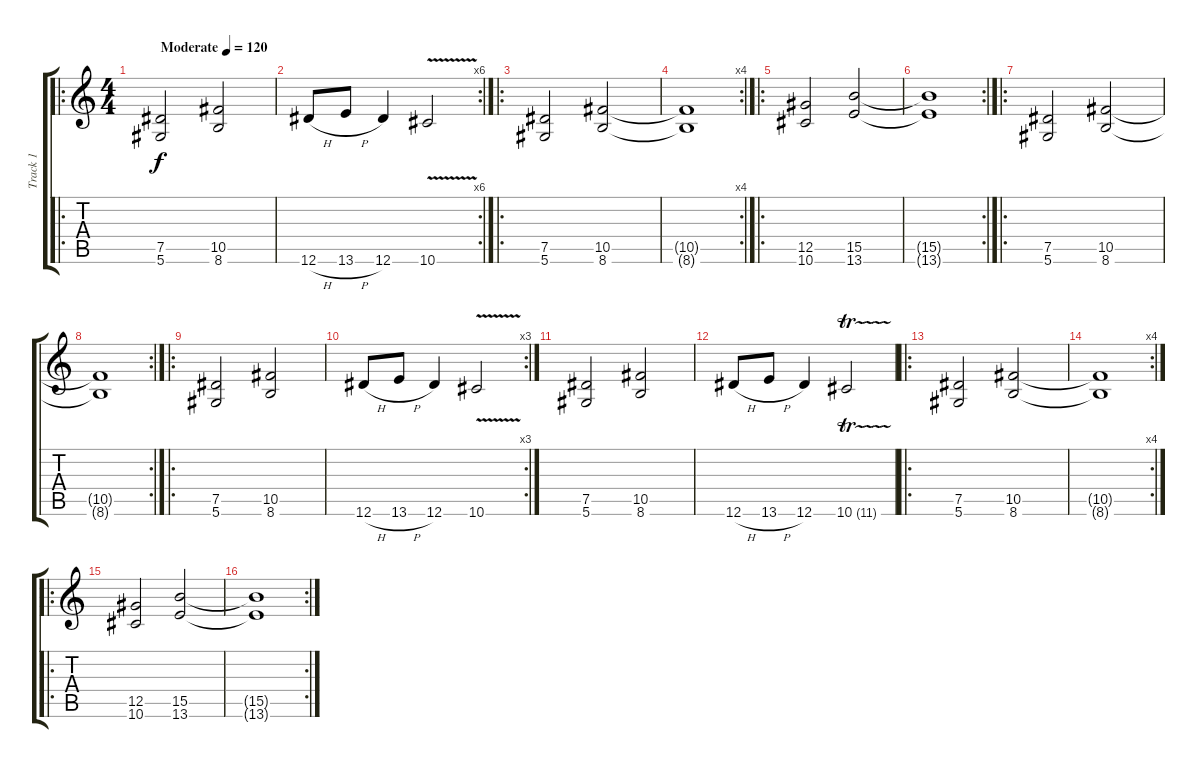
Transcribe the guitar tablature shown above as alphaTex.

\track ("Track 1" "Track 1") {instrument overdrivenguitar}
\staff {score tabs}
\tuning (Eb4 Bb3 Gb3 Db3 Ab2 Eb2) {hide}
\ro
\ts (4 4)
\tempo (120 "Moderate")
\clef g2
\ks c
(7.5 5.6).2{dy f instrument overdrivenguitar} (10.5 8.6).2 |
\rc 6
12.6{h}.8 13.6{h}.8 12.6.4 10.6{v}.2 |
\ro
(7.5 5.6).2 (10.5 8.6).2 |
\rc 4
(10.5{t} 8.6{t}).1 |
\ro
(12.5 10.6).2 (15.5 13.6).2 |
\rc 2
(15.5{t} 13.6{t}).1 |
\ro
(7.5 5.6).2 (10.5 8.6).2 |
\rc 2
(10.5{t} 8.6{t}).1 |
\ro
(7.5 5.6).2 (10.5 8.6).2 |
\rc 3
12.6{h}.8 13.6{h}.8 12.6.4 10.6{v}.2 |
(7.5 5.6).2 (10.5 8.6).2 |
12.6{h}.8 13.6{h}.8 12.6.4 10.6{tr (11 32)}.2 |
\ro
(7.5 5.6).2 (10.5 8.6).2 |
\rc 4
(10.5{t} 8.6{t}).1 |
\ro
(12.5 10.6).2 (15.5 13.6).2 |
\rc 2
(15.5{t} 13.6{t}).1
